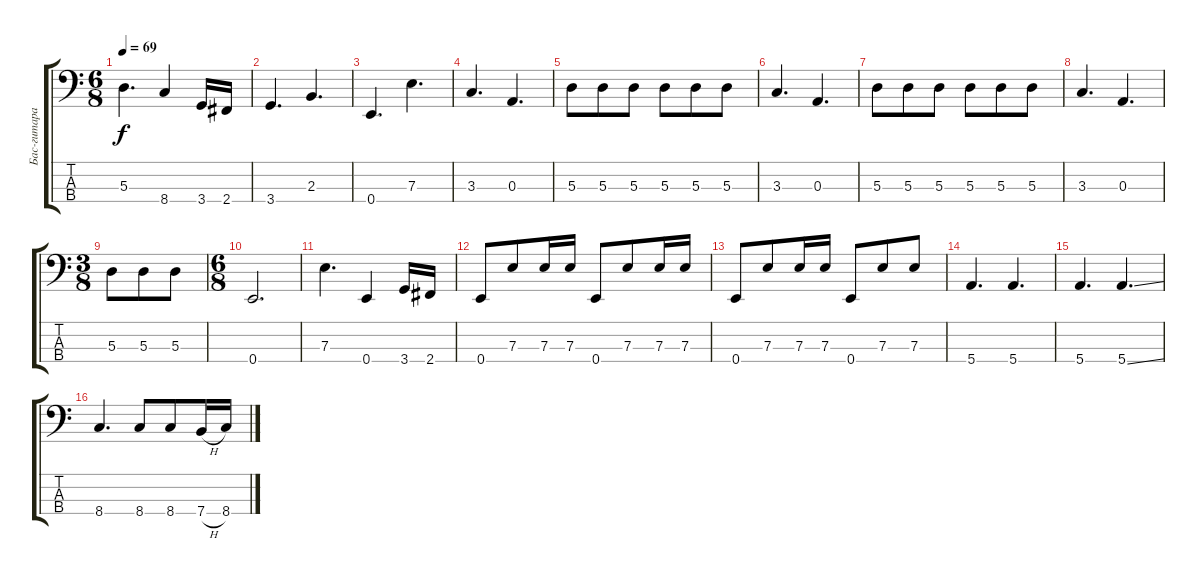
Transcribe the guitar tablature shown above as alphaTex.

\track ("Бас-гитара" "Бас-гитара") {instrument electricbassfinger}
\staff {score tabs}
\tuning (G2 D2 A1 E1) {hide}
\ts (6 8)
\tempo 69
\clef f4
\ks c
5.3.4{d dy f} 8.4.4 3.4.16 2.4.16 |
3.4.4{d} 2.3.4{d} |
0.4.4{d} 7.3.4{d} |
3.3.4{d} 0.3.4{d} |
5.3.8 5.3.8 5.3.8 5.3.8 5.3.8 5.3.8 |
3.3.4{d} 0.3.4{d} |
5.3.8 5.3.8 5.3.8 5.3.8 5.3.8 5.3.8 |
3.3.4{d} 0.3.4{d} |
\ts (3 8)
5.3.8 5.3.8 5.3.8 |
\ts (6 8)
0.4.2{d} |
7.3.4{d} 0.4.4 3.4.16 2.4.16 |
0.4.8 7.3.8 7.3.16 7.3.16 0.4.8 7.3.8 7.3.16 7.3.16 |
0.4.8 7.3.8 7.3.16 7.3.16 0.4.8 7.3.8 7.3.8 |
5.4.4{d} 5.4.4{d} |
5.4.4{d} 5.4{ss}.4{d} |
8.4.4{d} 8.4.8 8.4.8 7.4{h}.16 8.4.16
